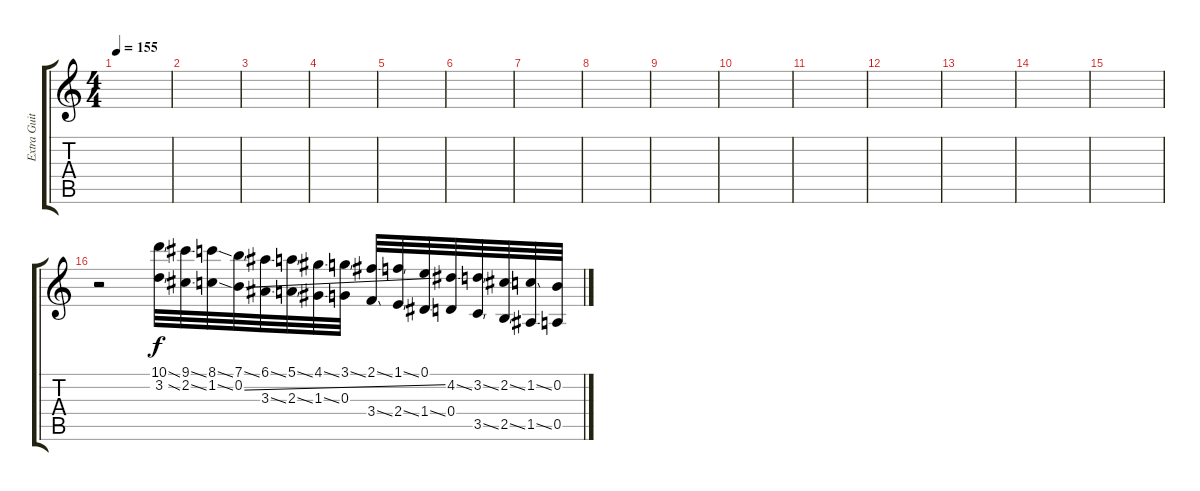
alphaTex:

\track ("Extra Guitar" "Extra Guit") {instrument overdrivenguitar}
\staff {score tabs}
\tuning (E4 B3 G3 D3 A2 E2) {hide}
\ts (4 4)
\tempo 155
\clef g2
\ks c
|
|
|
|
|
|
|
|
|
|
|
|
|
|
|
r.2 (10.1{ss} 3.2{ss}).32 (9.1{ss} 2.2{ss}).32 (8.1{ss} 1.2{ss}).32 (7.1{ss} 0.2{ss}).32 (6.1{ss} 3.3{ss}).32 (5.1{ss} 2.3{ss}).32 (4.1{ss} 1.3{ss}).32 (3.1{ss} 0.3).32 (2.1{ss} 3.4{ss}).32 (1.1{ss} 2.4{ss}).32 (0.1 1.4{ss}).32 (4.2{ss} 0.4).32 (3.2{ss} 3.5{ss}).32 (2.2{ss} 2.5{ss}).32 (1.2{ss} 1.5{ss}).32 (0.2 0.5).32
